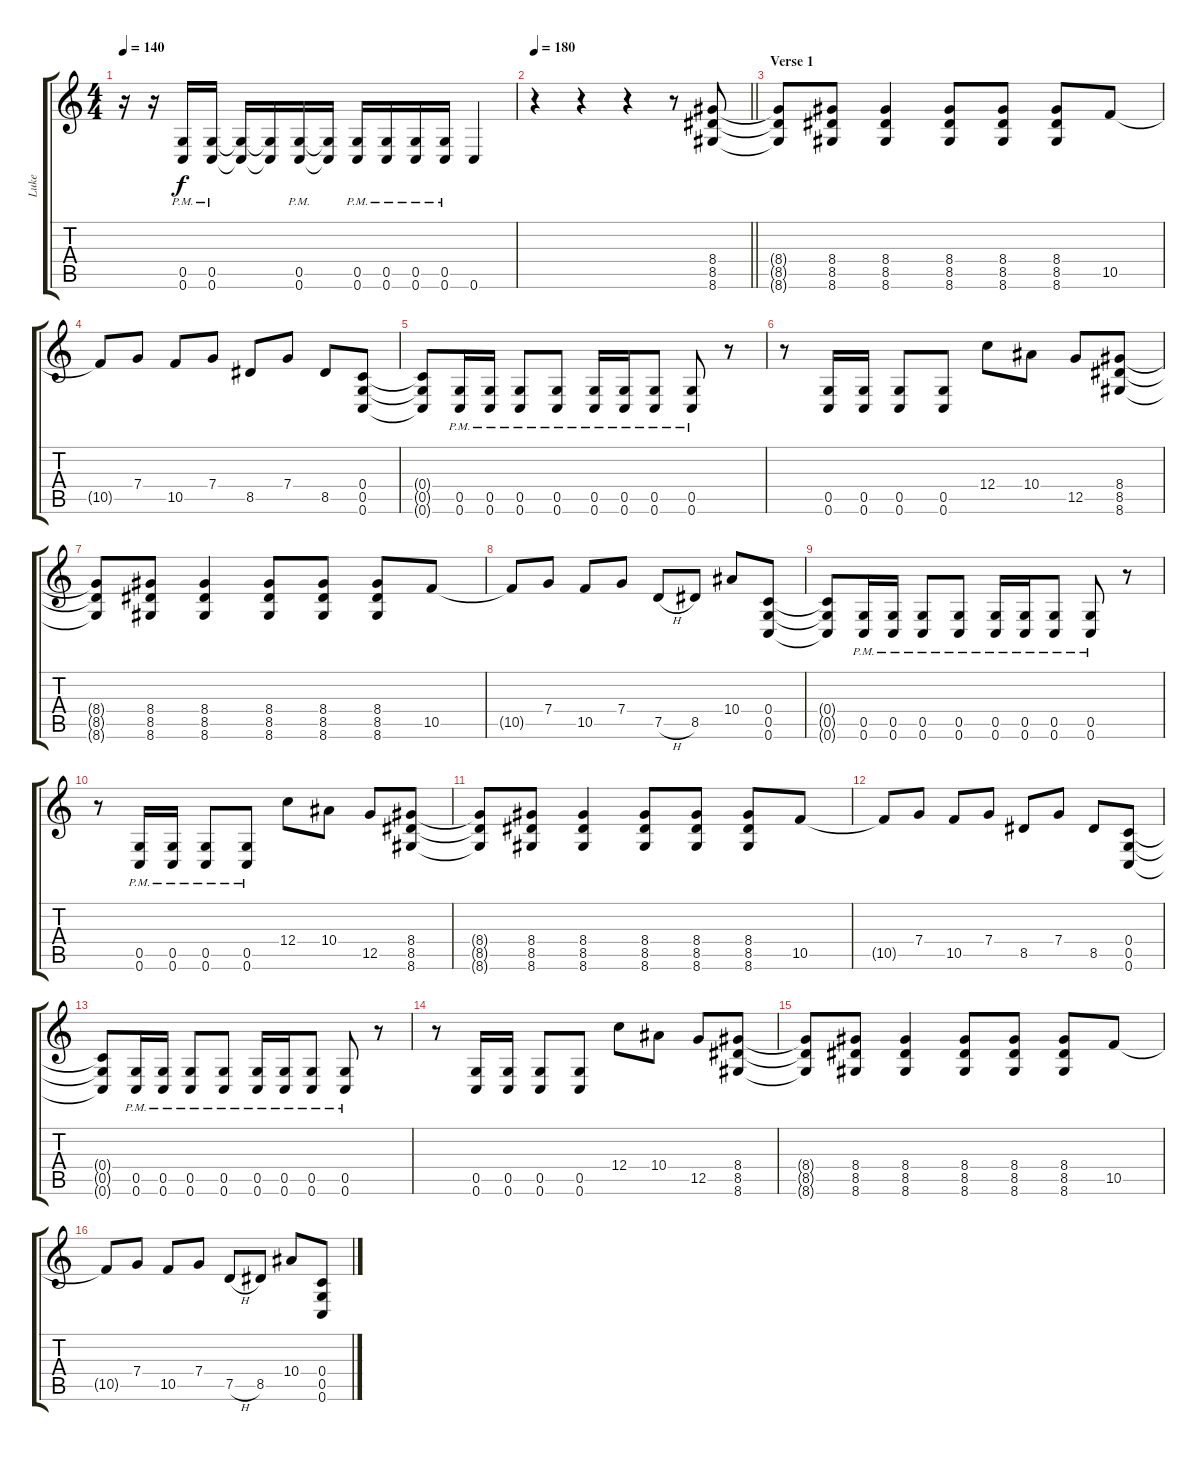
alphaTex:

\track ("Luke" "Luke") {instrument overdrivenguitar}
\staff {score tabs}
\tuning (D4 A3 F3 C3 G2 C2) {hide}
\ts (4 4)
\tempo 140
\clef g2
\ks c
r.16{dy f} r.16 (0.5{pm} 0.6{pm}).16 (0.5{pm} 0.6{pm}).16 (0.5{t} 0.6{t}).16 (0.5{t} 0.6{t}).16 (0.5{pm} 0.6{pm}).16 (0.5{t} 0.6{t}).16 (0.5{pm} 0.6{pm}).16 (0.5{pm} 0.6{pm}).16 (0.5{pm} 0.6{pm}).16 (0.5{pm} 0.6{pm}).16 0.6.4 |
\tempo 180
\barLineRight lightlight
r.4 r.4 r.4 r.8 (8.4 8.5 8.6).8 |
\section ("" "Verse 1")
(8.4{t} 8.5{t} 8.6{t}).8 (8.4 8.5 8.6).8 (8.4 8.5 8.6).4 (8.4 8.5 8.6).8 (8.4 8.5 8.6).8 (8.4 8.5 8.6).8 10.5.8 |
10.5{t}.8 7.4.8 10.5.8 7.4.8 8.5.8 7.4.8 8.5.8 (0.4 0.5 0.6).8 |
(0.4{t} 0.5{t} 0.6{t}).8 (0.5{pm} 0.6{pm}).16 (0.5{pm} 0.6{pm}).16 (0.5{pm} 0.6{pm}).8 (0.5{pm} 0.6{pm}).8 (0.5{pm} 0.6{pm}).16 (0.5{pm} 0.6{pm}).16 (0.5{pm} 0.6{pm}).8 (0.5{pm} 0.6{pm}).8 r.8 |
r.8 (0.5 0.6).16 (0.5 0.6).16 (0.5 0.6).8 (0.5 0.6).8 12.4.8 10.4.8 12.5.8 (8.4 8.5 8.6).8 |
(8.4{t} 8.5{t} 8.6{t}).8 (8.4 8.5 8.6).8 (8.4 8.5 8.6).4 (8.4 8.5 8.6).8 (8.4 8.5 8.6).8 (8.4 8.5 8.6).8 10.5.8 |
10.5{t}.8 7.4.8 10.5.8 7.4.8 7.5{h}.8 8.5.8 10.4.8 (0.4 0.5 0.6).8 |
(0.4{t} 0.5{t} 0.6{t}).8 (0.5{pm} 0.6{pm}).16 (0.5{pm} 0.6{pm}).16 (0.5{pm} 0.6{pm}).8 (0.5{pm} 0.6{pm}).8 (0.5{pm} 0.6{pm}).16 (0.5{pm} 0.6{pm}).16 (0.5{pm} 0.6{pm}).8 (0.5{pm} 0.6{pm}).8 r.8 |
r.8 (0.5{pm} 0.6{pm}).16 (0.5{pm} 0.6{pm}).16 (0.5{pm} 0.6{pm}).8 (0.5{pm} 0.6{pm}).8 12.4.8 10.4.8 12.5.8 (8.4 8.5 8.6).8 |
(8.4{t} 8.5{t} 8.6{t}).8 (8.4 8.5 8.6).8 (8.4 8.5 8.6).4 (8.4 8.5 8.6).8 (8.4 8.5 8.6).8 (8.4 8.5 8.6).8 10.5.8 |
10.5{t}.8 7.4.8 10.5.8 7.4.8 8.5.8 7.4.8 8.5.8 (0.4 0.5 0.6).8 |
(0.4{t} 0.5{t} 0.6{t}).8 (0.5{pm} 0.6{pm}).16 (0.5{pm} 0.6{pm}).16 (0.5{pm} 0.6{pm}).8 (0.5{pm} 0.6{pm}).8 (0.5{pm} 0.6{pm}).16 (0.5{pm} 0.6{pm}).16 (0.5{pm} 0.6{pm}).8 (0.5{pm} 0.6{pm}).8 r.8 |
r.8 (0.5 0.6).16 (0.5 0.6).16 (0.5 0.6).8 (0.5 0.6).8 12.4.8 10.4.8 12.5.8 (8.4 8.5 8.6).8 |
(8.4{t} 8.5{t} 8.6{t}).8 (8.4 8.5 8.6).8 (8.4 8.5 8.6).4 (8.4 8.5 8.6).8 (8.4 8.5 8.6).8 (8.4 8.5 8.6).8 10.5.8 |
10.5{t}.8 7.4.8 10.5.8 7.4.8 7.5{h}.8 8.5.8 10.4.8 (0.4 0.5 0.6).8
